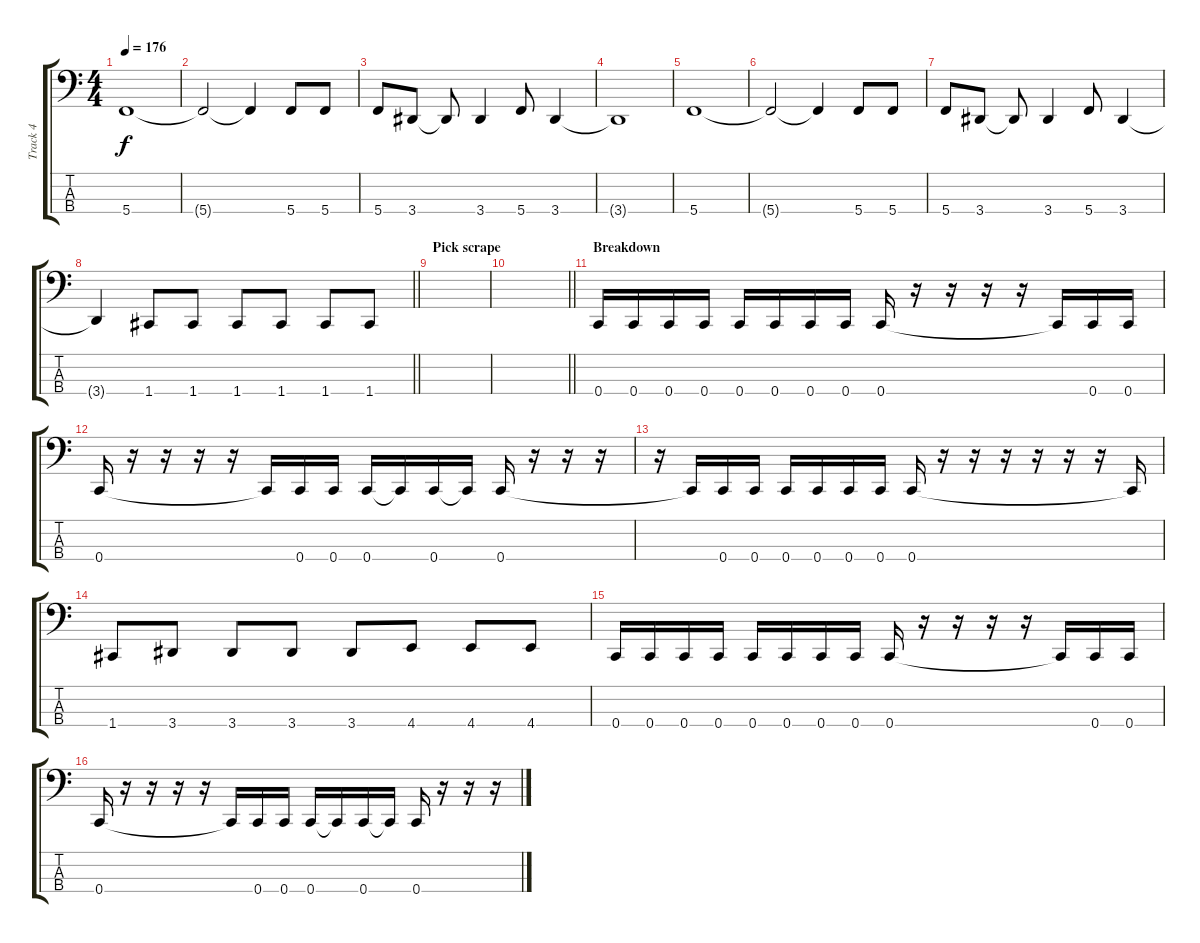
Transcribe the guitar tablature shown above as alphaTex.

\track ("Track 4" "Track 4") {instrument electricbasspick}
\staff {score tabs}
\tuning (F2 C2 G1 C1) {hide}
\ts (4 4)
\tempo 176
\clef f4
\ks c
5.4.1{dy f} |
5.4{t}.2 5.4{t}.4 5.4.8 5.4.8 |
5.4.8 3.4.8 3.4{t}.8 3.4.4 5.4.8 3.4.4 |
3.4{t}.1 |
5.4.1 |
5.4{t}.2 5.4{t}.4 5.4.8 5.4.8 |
5.4.8 3.4.8 3.4{t}.8 3.4.4 5.4.8 3.4.4 |
\barLineRight lightlight
3.4{t}.4 1.4.8 1.4.8 1.4.8 1.4.8 1.4.8 1.4.8 |
\section ("" "Pick scrape")
|
\barLineRight lightlight
|
\section ("" "Breakdown")
0.4.16 0.4.16 0.4.16 0.4.16 0.4.16 0.4.16 0.4.16 0.4.16 0.4.16 r.16 r.16 r.16 r.16 0.4{t}.16 0.4.16 0.4.16 |
0.4.16 r.16 r.16 r.16 r.16 0.4{t}.16 0.4.16 0.4.16 0.4.16 0.4{t}.16 0.4.16 0.4{t}.16 0.4.16 r.16 r.16 r.16 |
r.16 0.4{t}.16 0.4.16 0.4.16 0.4.16 0.4.16 0.4.16 0.4.16 0.4.16 r.16 r.16 r.16 r.16 r.16 r.16 0.4{t}.16 |
1.4.8 3.4.8 3.4.8 3.4.8 3.4.8 4.4.8 4.4.8 4.4.8 |
0.4.16 0.4.16 0.4.16 0.4.16 0.4.16 0.4.16 0.4.16 0.4.16 0.4.16 r.16 r.16 r.16 r.16 0.4{t}.16 0.4.16 0.4.16 |
0.4.16 r.16 r.16 r.16 r.16 0.4{t}.16 0.4.16 0.4.16 0.4.16 0.4{t}.16 0.4.16 0.4{t}.16 0.4.16 r.16 r.16 r.16
